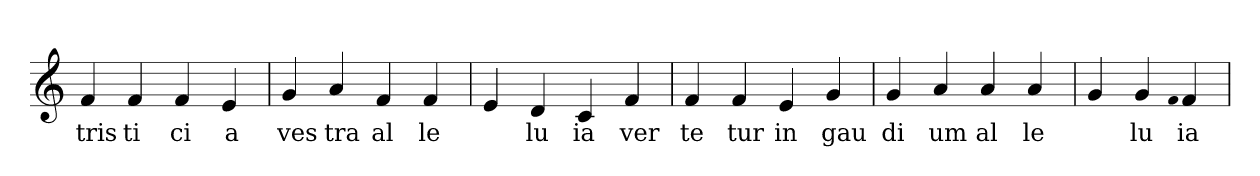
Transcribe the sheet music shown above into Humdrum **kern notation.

**kern	**text
*part1	*part1
*staff1	*staff1
*clefG2	*
=1	=1
4f	tris
4f	ti
4f	ci
4e	a
=2	=2
4g	ves
4a	tra
4f	al
4f	le
=3	=3
4e	.
4d	lu
4c	ia
4f	ver
=4	=4
4f	te
4f	tur
4e	in
4g	gau
=5	=5
4g	di
4a	um
4a	al
4a	le
=6	=6
4g	.
4g	lu
qqf	.
4f	ia
=	=
*-	*-
